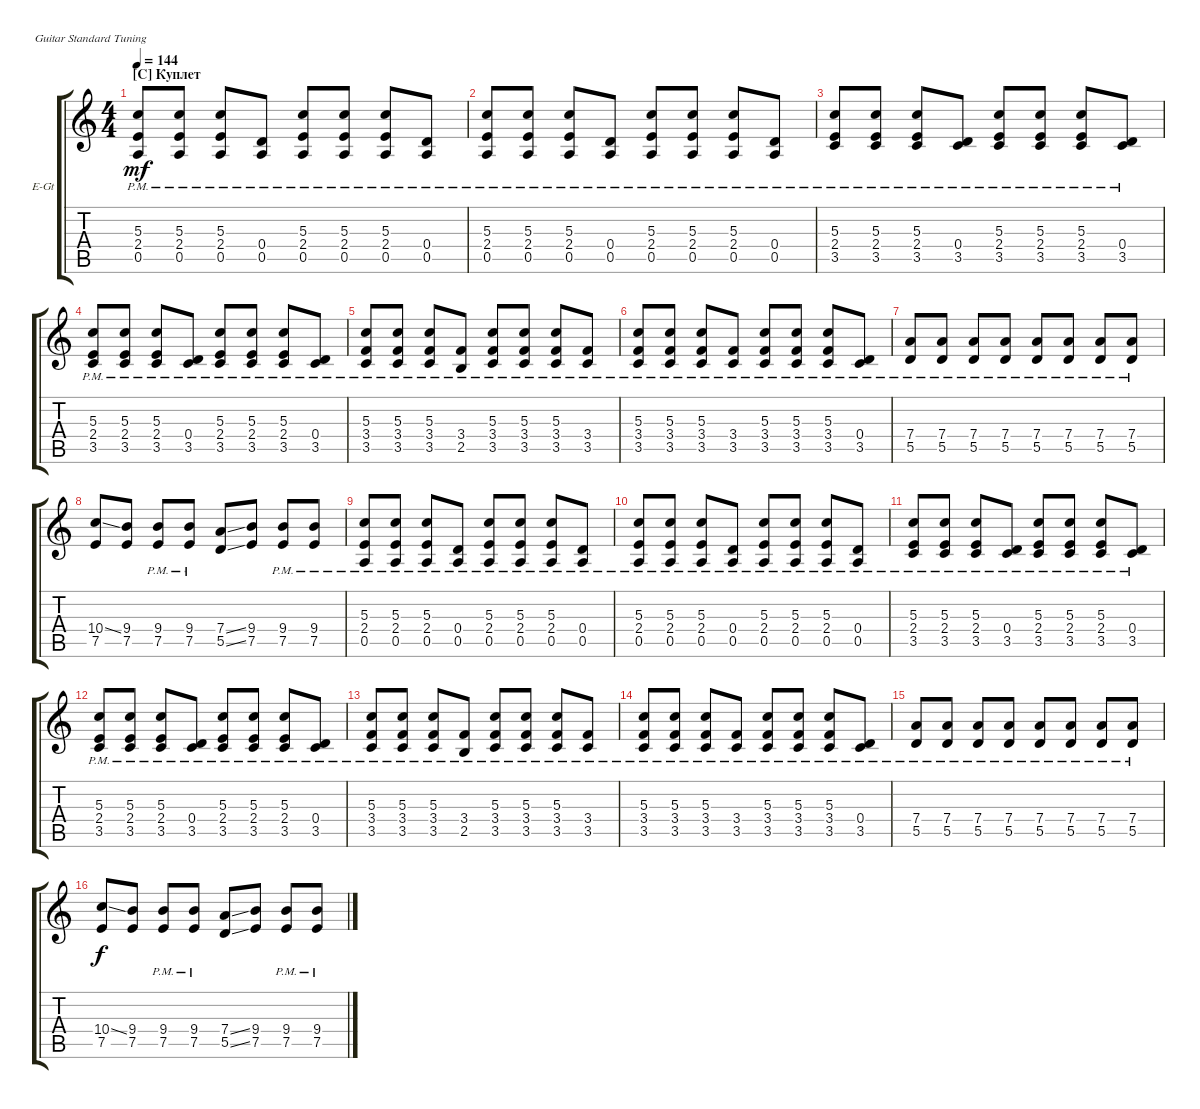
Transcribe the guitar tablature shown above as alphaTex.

\defaultSystemsLayout 4
\bracketExtendMode groupsimilarinstruments
\firstSystemTrackNameOrientation horizontal
\otherSystemsTrackNameOrientation horizontal
\track ("Guitar Rythm (Renegat)" "E-Gt") {instrument distortionguitar}
\staff {score tabs}
\tuning (E4 B3 G3 D3 A2 E2)
\ts (4 4)
\section ("C" "Куплет")
\tempo 144
\clef g2
\ks c
(5.3{pm} 0.5{pm} 2.4{pm}).8{dy mf} (5.3{pm} 0.5{pm} 2.4{pm}).8 (5.3{pm} 0.5{pm} 2.4{pm}).8 (0.4{pm} 0.5{pm}).8 (5.3{pm} 0.5{pm} 2.4{pm}).8 (5.3{pm} 0.5{pm} 2.4{pm}).8 (5.3{pm} 0.5{pm} 2.4{pm}).8 (0.4{pm} 0.5{pm}).8 |
(5.3{pm} 0.5{pm} 2.4{pm}).8 (5.3{pm} 0.5{pm} 2.4{pm}).8 (5.3{pm} 0.5{pm} 2.4{pm}).8 (0.4{pm} 0.5{pm}).8 (5.3{pm} 0.5{pm} 2.4{pm}).8 (5.3{pm} 0.5{pm} 2.4{pm}).8 (5.3{pm} 0.5{pm} 2.4{pm}).8 (0.4{pm} 0.5{pm}).8 |
(5.3{pm} 3.5{pm} 2.4{pm}).8 (5.3{pm} 3.5{pm} 2.4{pm}).8 (5.3{pm} 3.5{pm} 2.4{pm}).8 (0.4{pm} 3.5{pm}).8 (5.3{pm} 3.5{pm} 2.4{pm}).8 (5.3{pm} 3.5{pm} 2.4{pm}).8 (5.3{pm} 3.5{pm} 2.4{pm}).8 (0.4{pm} 3.5{pm}).8 |
(5.3{pm} 3.5{pm} 2.4{pm}).8 (5.3{pm} 3.5{pm} 2.4{pm}).8 (5.3{pm} 3.5{pm} 2.4{pm}).8 (0.4{pm} 3.5{pm}).8 (5.3{pm} 3.5{pm} 2.4{pm}).8 (5.3{pm} 3.5{pm} 2.4{pm}).8 (5.3{pm} 3.5{pm} 2.4{pm}).8 (0.4{pm} 3.5{pm}).8 |
(5.3{pm} 3.5{pm} 3.4{pm}).8 (5.3{pm} 3.5{pm} 3.4{pm}).8 (5.3{pm} 3.5{pm} 3.4{pm}).8 (3.4{pm} 2.5{pm}).8 (5.3{pm} 3.5{pm} 3.4{pm}).8 (5.3{pm} 3.5{pm} 3.4{pm}).8 (5.3{pm} 3.5{pm} 3.4{pm}).8 (3.4{pm} 3.5{pm}).8 |
(5.3{pm} 3.5{pm} 3.4{pm}).8 (5.3{pm} 3.5{pm} 3.4{pm}).8 (5.3{pm} 3.5{pm} 3.4{pm}).8 (3.4{pm} 3.5{pm}).8 (5.3{pm} 3.5{pm} 3.4{pm}).8 (5.3{pm} 3.5{pm} 3.4{pm}).8 (5.3{pm} 3.5{pm} 3.4{pm}).8 (0.4{pm} 3.5{pm}).8 |
(5.5{pm} 7.4{pm}).8 (5.5{pm} 7.4{pm}).8 (5.5{pm} 7.4{pm}).8 (5.5{pm} 7.4{pm}).8 (5.5{pm} 7.4{pm}).8 (5.5{pm} 7.4{pm}).8 (5.5{pm} 7.4{pm}).8 (5.5{pm} 7.4{pm}).8 |
(7.5 10.4{ss}).8 (7.5 9.4).8 (7.5{pm} 9.4{pm}).8 (7.5{pm} 9.4{pm}).8 (5.5{ss} 7.4{ss}).8 (7.5 9.4).8 (7.5{pm} 9.4{pm}).8 (7.5{pm} 9.4{pm}).8 |
(5.3{pm} 0.5{pm} 2.4{pm}).8 (5.3{pm} 0.5{pm} 2.4{pm}).8 (5.3{pm} 0.5{pm} 2.4{pm}).8 (0.4{pm} 0.5{pm}).8 (5.3{pm} 0.5{pm} 2.4{pm}).8 (5.3{pm} 0.5{pm} 2.4{pm}).8 (5.3{pm} 0.5{pm} 2.4{pm}).8 (0.4{pm} 0.5{pm}).8 |
(5.3{pm} 0.5{pm} 2.4{pm}).8 (5.3{pm} 0.5{pm} 2.4{pm}).8 (5.3{pm} 0.5{pm} 2.4{pm}).8 (0.4{pm} 0.5{pm}).8 (5.3{pm} 0.5{pm} 2.4{pm}).8 (5.3{pm} 0.5{pm} 2.4{pm}).8 (5.3{pm} 0.5{pm} 2.4{pm}).8 (0.4{pm} 0.5{pm}).8 |
(5.3{pm} 3.5{pm} 2.4{pm}).8 (5.3{pm} 3.5{pm} 2.4{pm}).8 (5.3{pm} 3.5{pm} 2.4{pm}).8 (0.4{pm} 3.5{pm}).8 (5.3{pm} 3.5{pm} 2.4{pm}).8 (5.3{pm} 3.5{pm} 2.4{pm}).8 (5.3{pm} 3.5{pm} 2.4{pm}).8 (0.4{pm} 3.5{pm}).8 |
(5.3{pm} 3.5{pm} 2.4{pm}).8 (5.3{pm} 3.5{pm} 2.4{pm}).8 (5.3{pm} 3.5{pm} 2.4{pm}).8 (0.4{pm} 3.5{pm}).8 (5.3{pm} 3.5{pm} 2.4{pm}).8 (5.3{pm} 3.5{pm} 2.4{pm}).8 (5.3{pm} 3.5{pm} 2.4{pm}).8 (0.4{pm} 3.5{pm}).8 |
(5.3{pm} 3.5{pm} 3.4{pm}).8 (5.3{pm} 3.5{pm} 3.4{pm}).8 (5.3{pm} 3.5{pm} 3.4{pm}).8 (3.4{pm} 2.5{pm}).8 (5.3{pm} 3.5{pm} 3.4{pm}).8 (5.3{pm} 3.5{pm} 3.4{pm}).8 (5.3{pm} 3.5{pm} 3.4{pm}).8 (3.4{pm} 3.5{pm}).8 |
(5.3{pm} 3.5{pm} 3.4{pm}).8 (5.3{pm} 3.5{pm} 3.4{pm}).8 (5.3{pm} 3.5{pm} 3.4{pm}).8 (3.4{pm} 3.5{pm}).8 (5.3{pm} 3.5{pm} 3.4{pm}).8 (5.3{pm} 3.5{pm} 3.4{pm}).8 (5.3{pm} 3.5{pm} 3.4{pm}).8 (0.4{pm} 3.5{pm}).8 |
(5.5{pm} 7.4{pm}).8 (5.5{pm} 7.4{pm}).8 (5.5{pm} 7.4{pm}).8 (5.5{pm} 7.4{pm}).8 (5.5{pm} 7.4{pm}).8 (5.5{pm} 7.4{pm}).8 (5.5{pm} 7.4{pm}).8 (5.5{pm} 7.4{pm}).8 |
(7.5 10.4{ss}).8{dy f} (7.5 9.4).8 (7.5{pm} 9.4{pm}).8 (7.5{pm} 9.4{pm}).8 (5.5{ss} 7.4{ss}).8 (7.5 9.4).8 (7.5{pm} 9.4{pm}).8 (7.5{pm} 9.4{pm}).8
